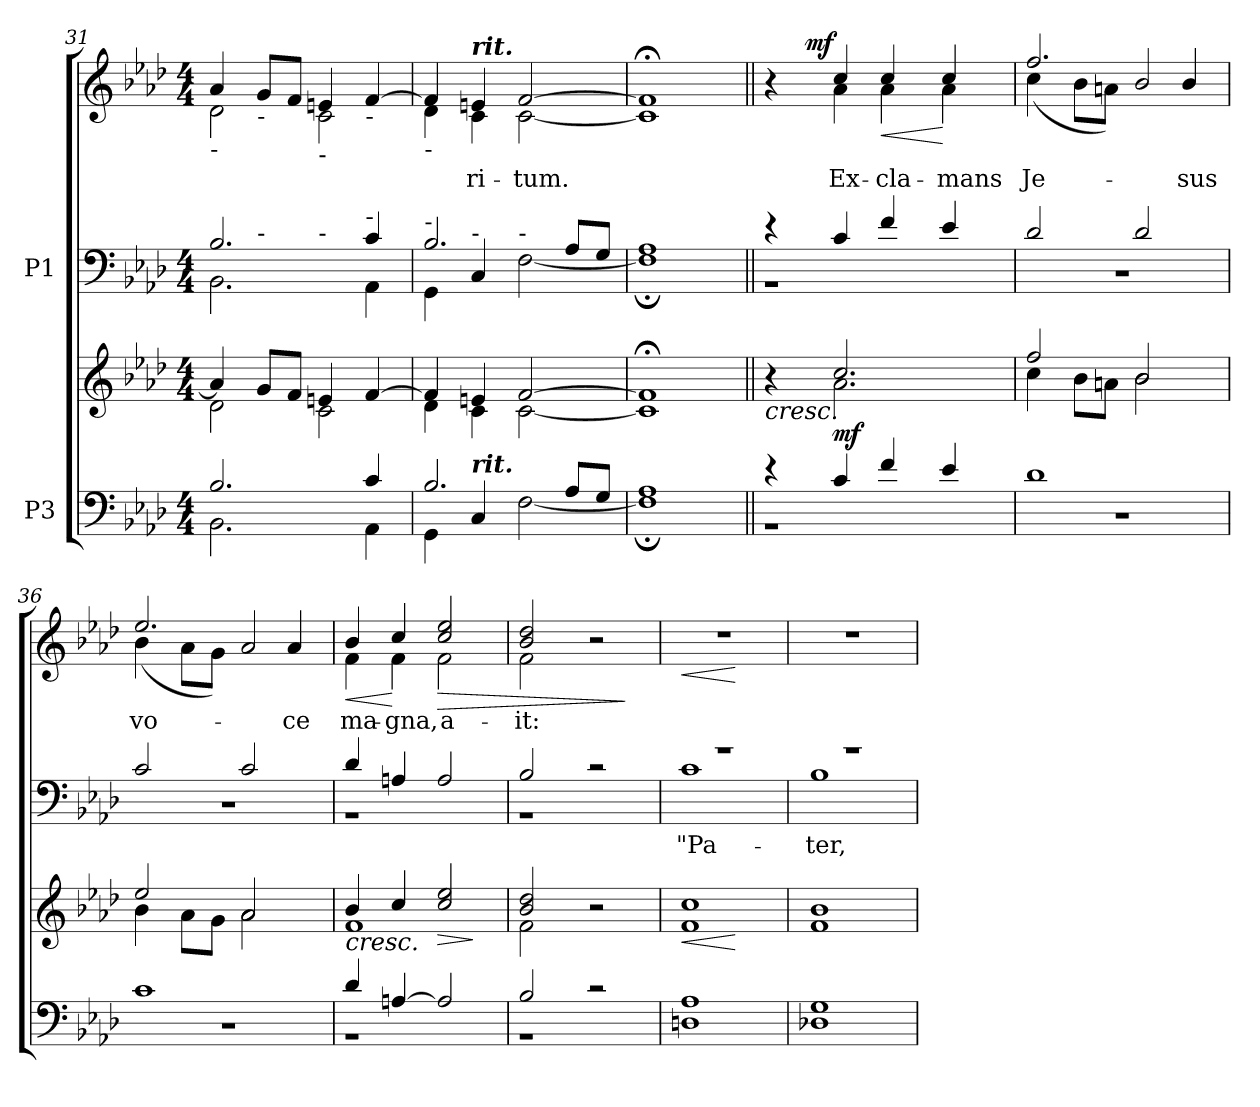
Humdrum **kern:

**kern	**kern	**dynam	**kern	**text	**kern	**text	**dynam
*part2	*part2	*part2	*part1	*part1	*part1	*part1	*part1
*staff4	*staff3	*staff3/4	*staff2	*staff2	*staff1	*staff1	*staff1/2
*I"P3	*	*	*I"P1	*	*	*	*
*clefF4	*clefG2	*	*clefF4	*	*clefG2	*	*
*k[b-e-a-d-]	*k[b-e-a-d-]	*	*k[b-e-a-d-]	*	*k[b-e-a-d-]	*	*
*A-:	*A-:	*	*A-:	*	*A-:	*	*
*M4/4	*M4/4	*	*M4/4	*	*M4/4	*	*
=31	=31	=31	=31	=31	=31	=31	=31
*^	*^	*	*^	*	*^	*	*
!	!	!	!	!	!	!	!	!LO:TX:b:t=-	!	!	!
!	!	!	!	!	!LO:TX:a:t=-	!	!	!	!	!	!
*	*	*	*	*	*^	*^	*	*	*	*	*
2.B-i/	2.BB-i\	4a-i/]	2d-i\	.	2.B-i/	2.BB-i\	4ryy	2ryy	.	4a-i/	2d-i\	.	.
!	!	!	!	!	!	!	!	!	!	!LO:TX:b:t=-	!	!	!
!	!	!	!	!	!	!	!LO:TX:a:t=-	!	!	!	!	!	!
.	.	8gi/L	.	.	.	.	2.ryy	.	.	8gi/L	.	.	.
.	.	8fi/J	.	.	.	.	.	.	.	8fi/J	.	.	.
!	!	!	!	!	!	!	!	!	!	!LO:TX:b:t=-	!	!	!
!	!	!	!	!	!	!	!	!LO:TX:a:t=-	!	!	!	!	!
.	.	4eni/	2ci\	.	.	.	.	2ryy	.	4eni/	2ci\	.	.
!	!	!	!	!	!	!	!	!	!	!LO:TX:b:t=-	!	!	!
!	!	!	!	!	!LO:TX:a:t=-	!	!	!	!	!	!	!	!
4ci/	4AA-i\	[>4fi/	.	.	4ci/	4AA-i\	.	.	.	[>4fi/	.	.	.
=32	=32	=32	=32	=32	=32	=32	=32	=32	=32	=32	=32	=32	=32
!	!	!	!	!	!	!	!	!	!	!LO:TX:b:t=-	!	!	!
!	!	!	!	!	!LO:TX:a:t=-	!	!	!	!	!	!	!	!
*	*	*	*	*	*	*v	*v	*v	*	*	*	*	*
2.B-i/	4GGi\	4fi/]	4d-i\	.	2.B-i/	4GGi\	.	4fi/]	4d-i\	.	.
!	!	!	!	!	!	!	!	!LO:TX:a:Bi:t=rit.	!	!	!
!	!	!	!	!	!	!LO:TX:a:t=-	!	!	!	!	!
!	!LO:TX:a:Bi:t=rit.	!	!	!	!	!	!	!	!	!	!
!	!	!	!	!	!	!	!	!	!	!LO:LY:b:color=#000000	!
.	4Ci/	4eni/	4ci\	.	.	4Ci/	.	4eni/	4ci\	-ri-	.
!	!	!	!	!	!	!LO:TX:a:t=-	!	!	!	!	!
!	!	!	!	!	!	!	!	!	!	!LO:LY:b:color=#000000	!
.	[>2Fi\	[>2fi/	[<2ci\	.	.	[>2Fi\	.	[>2fi/	[<2ci\	-tum.	.
8A-i/L	.	.	.	.	8A-i/L	.	.	.	.	.	.
8Gi/J	.	.	.	.	8Gi/J	.	.	.	.	.	.
=33	=33	=33	=33	=33	=33	=33	=33	=33	=33	=33	=33
1A-i	1F;i]	1f;i]	1ci]	.	1A-i	1F;i]	.	1f;i]	1ci]	.	.
!!LO:PB:g=z
=34||	=34||	=34||	=34||	=34||	=34||	=34||	=34||	=34||	=34||	=34||	=34||
!	!	!	!	!LO:HP:b	!	!	!	!	!	!	!
*	*	*	*	*	*	*	*	*	*^	*	*
4r	1r	4r	4ryy	<	4r	1r	.	4r	4ryy	8ryy	.	.
.	.	.	.	.	.	.	.	.	.	64.ryy	.	.
.	.	.	.	.	.	.	.	.	.	2ryy	.	mf
!	!	!	!	!	!	!	!	!	!	!	!LO:LY:b:color=#000000	!
4ci/	.	2.cci/	2.a-i\	mf	4ci/	.	.	4cci/	4a-i\	.	Ex-	.
!	!	!	!	!	!	!	!	!	!	!	!LO:LY:b:color=#000000	!LO:HP:b
4fi/	.	.	.	.	4fi/	.	.	4cci/	4a-i\	.	-cla-	<
.	.	.	.	.	.	.	.	.	.	4ryy	.	.
!	!	!	!	!	!	!	!	!	!	!	!LO:LY:b:color=#000000	!
4e-i/	.	.	.	.	4e-i/	.	.	4cci/	4a-i\	.	-mans	[
.	.	.	.	.	.	.	.	.	.	16ryy	.	.
.	.	.	.	.	.	.	.	.	.	32ryy	.	.
.	.	.	.	.	.	.	.	.	.	128ryy	.	.
*v	*v	*	*	*	*v	*v	*	*	*	*	*	*
*	*v	*v	*	*	*	*	*	*	*	*
.	.	[	.	.	.	.	.	.	.
*	*	*	*	*	*v	*v	*v	*	*
=35	=35	=35	=35	=35	=35	=35	=35
*^	*^	*	*^	*	*	*	*
*	*	*	*	*	*	*	*	*^	*	*
*	*	*	*	*	*	*	*	*	*^	*	*
!	!	!	!	!	!	!	!	!	!	!	!LO:LY:b:color=#000000	!
*	*	*	*	*	*	*	*	*	*v	*v	*	*
1d-i	1r	2ffi/	4cci\	.	2d-i/	1r	.	2.ffi/	(4cci\	Je-	.
.	.	.	8b-i\L	.	.	.	.	.	8b-i\L	.	.
.	.	.	8ani\J	.	.	.	.	.	8ani\J)	.	.
.	.	2b-i/	2b-i\	.	2d-i/	.	.	.	2b-i/	.	.
!	!	!	!	!	!	!	!	!	!	!LO:LY:b:color=#000000	!
.	.	.	.	.	.	.	.	4b-i/	.	-sus	.
=36	=36	=36	=36	=36	=36	=36	=36	=36	=36	=36	=36
!	!	!	!	!	!	!	!	!	!	!LO:LY:b:color=#000000	!
1ci	1r	2ee-i/	4b-i\	.	2ci/	1r	.	2.ee-i/	(4b-i\	vo-	.
.	.	.	8a-i\L	.	.	.	.	.	8a-i\L	.	.
.	.	.	8gi\J	.	.	.	.	.	8gi\J)	.	.
.	.	2a-i/	2a-i\	.	2ci/	.	.	.	2a-i/	.	.
!	!	!	!	!	!	!	!	!	!	!LO:LY:b:color=#000000	!
.	.	.	.	.	.	.	.	4a-i/	.	-ce	.
=37	=37	=37	=37	=37	=37	=37	=37	=37	=37	=37	=37
!	!	!	!	!LO:HP:b	!	!	!	!	!	!	!
!	!	!	!	!	!	!	!	!	!	!LO:LY:b:color=#000000	!LO:HP:b
4d-i/	1r	4b-i/	1fi	<	4d-i/	1r	.	4b-i/	4fi\	ma-	<
!	!	!	!	!	!	!	!	!	!	!LO:LY:b:color=#000000	!
[>4Ani/	.	4cci/	.	.	4Ani/	.	.	4cci/	4fi\	-gna,	[
!	!	!	!	!LO:HP:b	!	!	!	!	!	!	!
!	!	!	!	!	!	!	!	!	!	!LO:LY:b:color=#000000	!LO:HP:b
2Ai/]	.	2cci/ 2ee-i	.	>	2Ai/	.	.	2cci/ 2ee-i	2fi\	a-	>
*v	*v	*	*	*	*v	*v	*	*v	*v	*	*
*	*v	*v	*	*	*	*	*	*
.	.	] [	.	.	.	.	.
=38	=38	=38	=38	=38	=38	=38	=38
*^	*^	*	*^	*	*	*	*
!	!	!	!	!	!	!	!	!	!LO:LY:b:color=#000000	!
*	*	*	*	*	*	*	*	*^	*	*
2B-i/	1r	2b-i/ 2dd-i	2fi\	.	2B-i/	1r	.	2b-i/ 2dd-i	2fi\	-it:	.
2r	.	2r	2ryy	.	2r	.	.	2r	2ryy	.	.
*v	*v	*	*	*	*v	*v	*	*v	*v	*	*
*	*v	*v	*	*	*	*	*	*
.	.	.	.	.	.	.	]
!!LO:LB:g=z
=39	=39	=39	=39	=39	=39	=39	=39
*^	*^	*	*	*	*	*	*
!	!	!	!	!LO:HP:b	!	!	!	!	!
!	!	!	!	!LO:HP:n=1:b	!	!	!	!	!
*	*	*	*	*	*^	*	*	*	*
!	!	!	!	!	!	!	!LO:LY:a:color=#000000	!	!	!LO:HP:b
!	!	!	!	!	!	!	!	!	!	!LO:HP:n=1:b
1A-i	1Dni	1cci	1fi	< >	1r	1ci	"Pa-	1r	.	< >
*v	*v	*	*	*	*v	*v	*	*	*	*
*	*v	*v	*	*	*	*	*	*
.	.	[ ]	.	.	.	.	[ ]
=40	=40	=40	=40	=40	=40	=40	=40
*^	*^	*	*^	*	*	*	*
!	!	!	!	!	!	!	!LO:LY:a:color=#000000	!	!	!
1Gi	1D-Xi	1b-i	1fi	.	1r	1B-i	-ter,	1r	.	.
*v	*v	*	*	*	*v	*v	*	*	*	*
*	*v	*v	*	*	*	*	*	*
=	=	=	=	=	=	=	=
*-	*-	*-	*-	*-	*-	*-	*-
